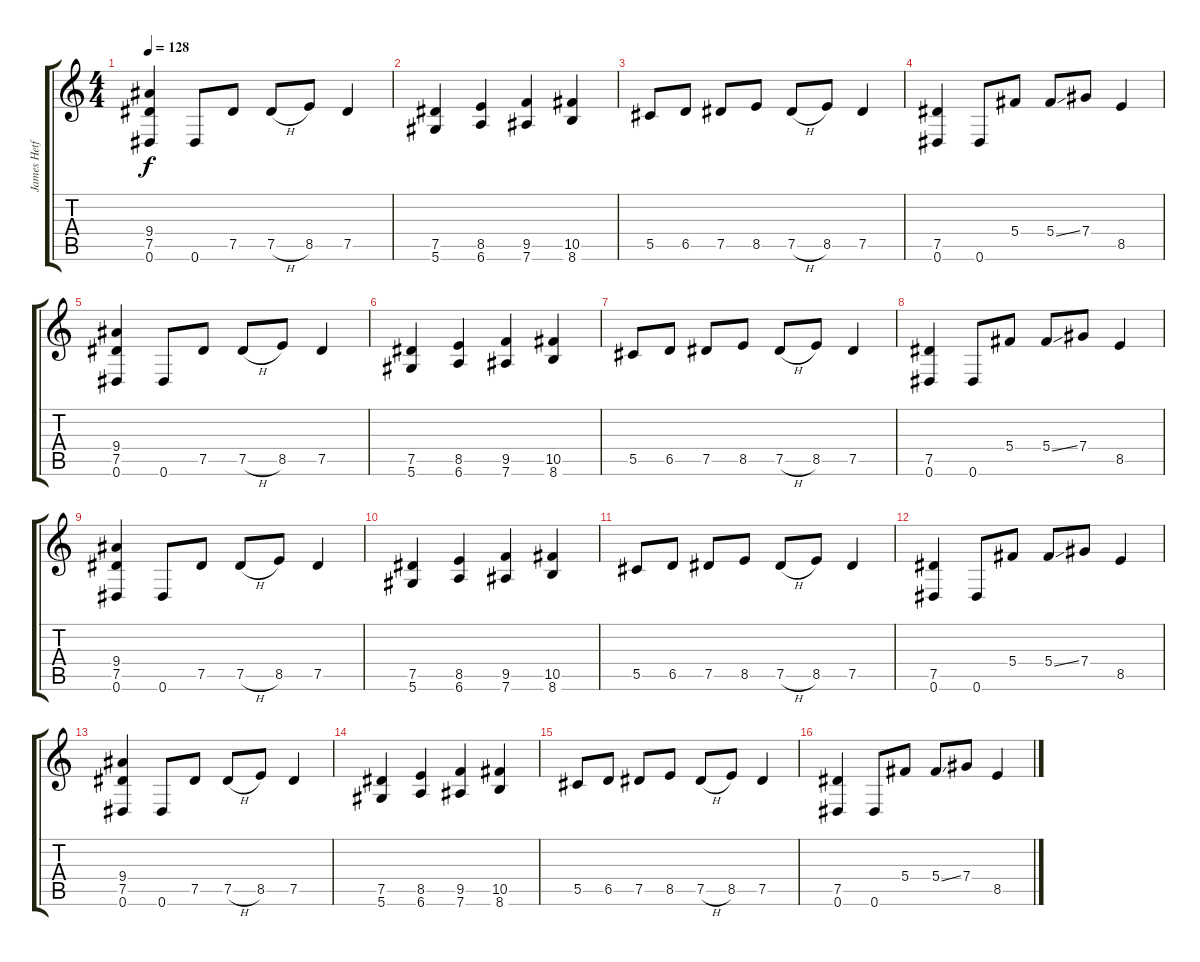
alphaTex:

\track ("James Hetfield (Distortion Guitar)" "James Hetf") {instrument distortionguitar}
\staff {score tabs}
\tuning (Eb4 Bb3 Gb3 Db3 Ab2 Eb2) {hide}
\ts (4 4)
\tempo 128
\clef g2
\ks c
(9.4 7.5 0.6).4{dy f} 0.6.8 7.5.8 7.5{h}.8 8.5.8 7.5.4 |
(7.5 5.6).4 (8.5 6.6).4 (9.5 7.6).4 (10.5 8.6).4 |
5.5.8 6.5.8 7.5.8 8.5.8 7.5{h}.8 8.5.8 7.5.4 |
(7.5 0.6).4 0.6.8 5.4.8 5.4{ss}.8 7.4.8 8.5.4 |
(9.4 7.5 0.6).4 0.6.8 7.5.8 7.5{h}.8 8.5.8 7.5.4 |
(7.5 5.6).4 (8.5 6.6).4 (9.5 7.6).4 (10.5 8.6).4 |
5.5.8 6.5.8 7.5.8 8.5.8 7.5{h}.8 8.5.8 7.5.4 |
(7.5 0.6).4 0.6.8 5.4.8 5.4{ss}.8 7.4.8 8.5.4 |
(9.4 7.5 0.6).4 0.6.8 7.5.8 7.5{h}.8 8.5.8 7.5.4 |
(7.5 5.6).4 (8.5 6.6).4 (9.5 7.6).4 (10.5 8.6).4 |
5.5.8 6.5.8 7.5.8 8.5.8 7.5{h}.8 8.5.8 7.5.4 |
(7.5 0.6).4 0.6.8 5.4.8 5.4{ss}.8 7.4.8 8.5.4 |
(9.4 7.5 0.6).4 0.6.8 7.5.8 7.5{h}.8 8.5.8 7.5.4 |
(7.5 5.6).4 (8.5 6.6).4 (9.5 7.6).4 (10.5 8.6).4 |
5.5.8 6.5.8 7.5.8 8.5.8 7.5{h}.8 8.5.8 7.5.4 |
(7.5 0.6).4 0.6.8 5.4.8 5.4{ss}.8 7.4.8 8.5.4
